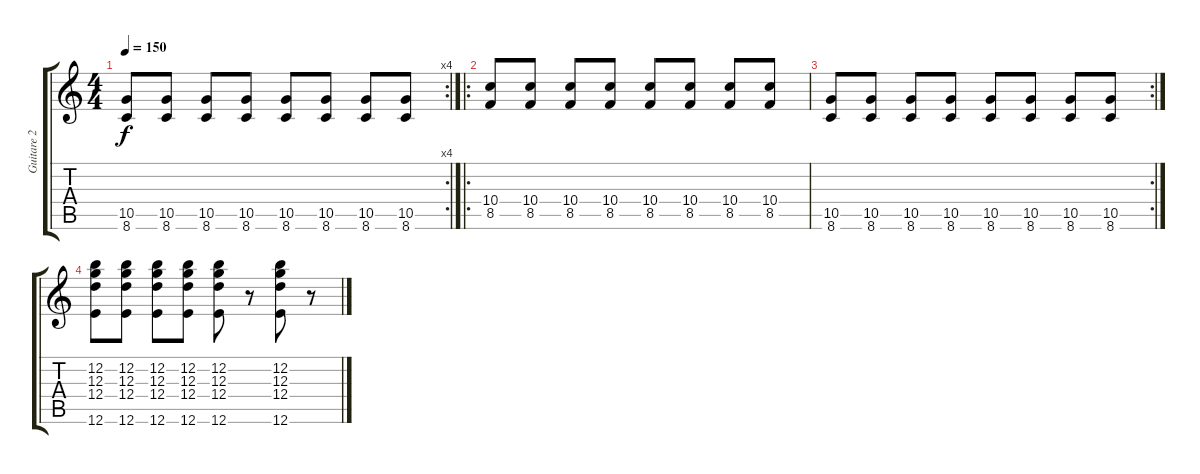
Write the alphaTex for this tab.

\track ("Guitare 2" "Guitare 2") {instrument overdrivenguitar}
\staff {score tabs}
\tuning (E4 B3 G3 D3 A2 E2) {hide}
\rc 4
\ts (4 4)
\tempo 150
\clef g2
\ks c
(10.5 8.6).8{dy f} (10.5 8.6).8 (10.5 8.6).8 (10.5 8.6).8 (10.5 8.6).8 (10.5 8.6).8 (10.5 8.6).8 (10.5 8.6).8 |
\ro
(10.4 8.5).8 (10.4 8.5).8 (10.4 8.5).8 (10.4 8.5).8 (10.4 8.5).8 (10.4 8.5).8 (10.4 8.5).8 (10.4 8.5).8 |
\rc 2
(10.5 8.6).8 (10.5 8.6).8 (10.5 8.6).8 (10.5 8.6).8 (10.5 8.6).8 (10.5 8.6).8 (10.5 8.6).8 (10.5 8.6).8 |
(12.2 12.3 12.4 12.6).8 (12.2 12.3 12.4 12.6).8 (12.2 12.3 12.4 12.6).8 (12.2 12.3 12.4 12.6).8 (12.2 12.3 12.4 12.6).8 r.8 (12.2 12.3 12.4 12.6).8 r.8
